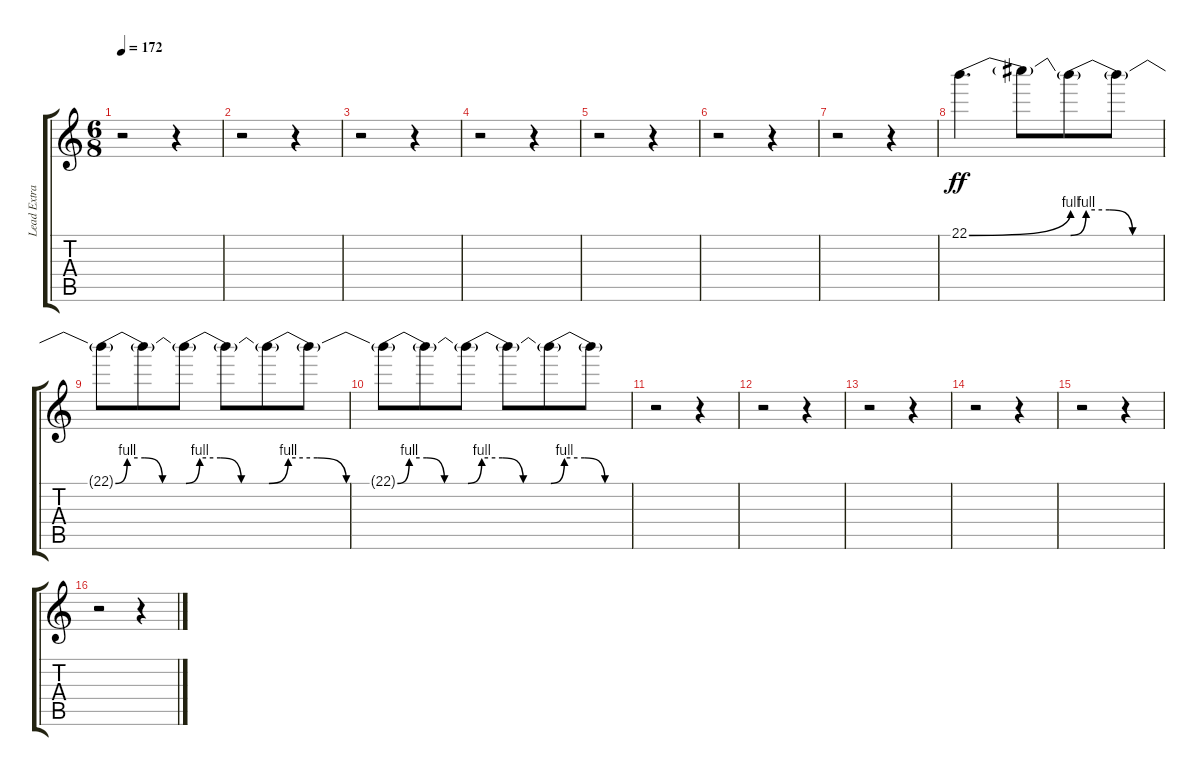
\track ("Lead Extra" "Lead Extra") {instrument distortionguitar}
\staff {score tabs}
\tuning (Db4 Ab3 E3 B2 Gb2 Db2) {hide}
\ts (6 8)
\tempo 172
\clef g2
\ks c
r.2{dy f} r.4 |
r.2 r.4 |
r.2 r.4 |
r.2 r.4 |
r.2 r.4 |
r.2 r.4 |
r.2 r.4 |
22.1{be (bend 0 0 60 4)}.4{d dy ff} 22.1{t}.8 22.1{be (custom 0 0 10 4 25 4 40 0 60 0) t}.8 22.1{t}.8 |
22.1{be (custom 0 0 10 4 25 4 40 0 60 0) t}.8 22.1{t}.8 22.1{be (custom 0 0 10 4 25 4 40 0 60 0) t}.8 22.1{t}.8 22.1{be (custom 0 0 10 4 25 4 40 0 60 0) t}.8 22.1{t}.8 |
22.1{be (custom 0 0 10 4 25 4 40 0 60 0) t}.8 22.1{t}.8 22.1{be (custom 0 0 10 4 25 4 40 0 60 0) t}.8 22.1{t}.8 22.1{be (custom 0 0 10 4 25 4 40 0 60 0) t}.8 22.1{t}.8 |
r.2 r.4 |
r.2 r.4 |
r.2 r.4 |
r.2 r.4 |
r.2 r.4 |
r.2 r.4
